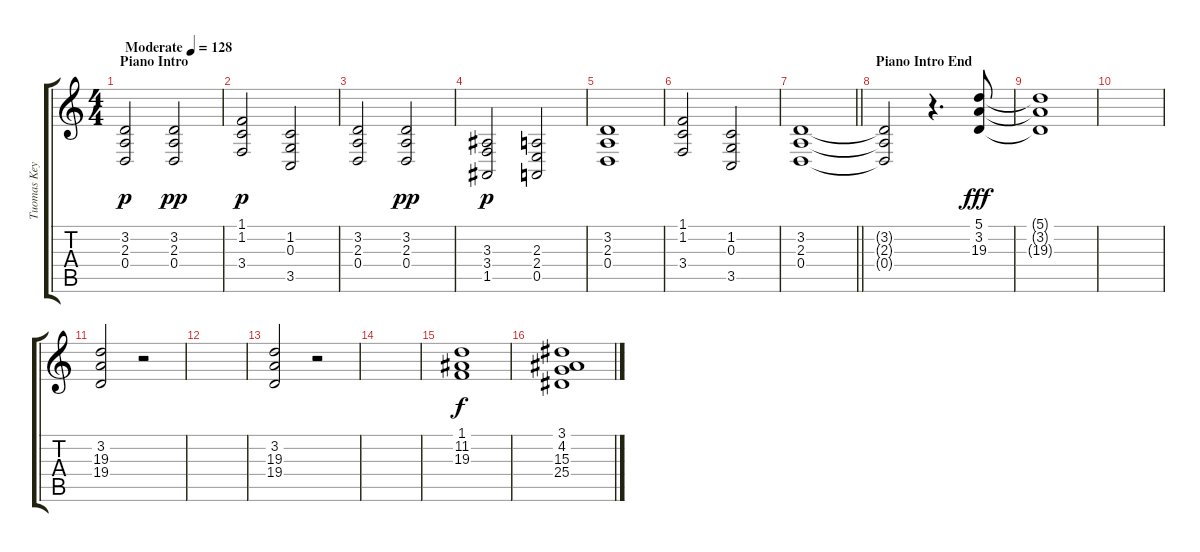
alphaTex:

\track ("Tuomas Keyboard 3" "Tuomas Key") {instrument choiraahs}
\staff {score tabs}
\tuning (E4 B3 G3 D3 A2 E2) {hide}
\ts (4 4)
\section ("" "Piano Intro")
\tempo (128 "Moderate")
\clef g2
\ks c
(3.2 2.3 0.4).2{dy p instrument choiraahs} (3.2 2.3 0.4).2{dy pp} |
(1.1 1.2 3.4).2{dy p} (1.2 0.3 3.5).2 |
(3.2 2.3 0.4).2 (3.2 2.3 0.4).2{dy pp} |
(3.3 3.4 1.5).2{dy p} (2.3 2.4 0.5).2 |
(3.2 2.3 0.4).1 |
(1.1 1.2 3.4).2 (1.2 0.3 3.5).2 |
\barLineRight lightlight
(3.2 2.3 0.4).1 |
\section ("" "Piano Intro End")
(3.2{t} 2.3{t} 0.4{t}).2 r.4{d} (5.1 3.2 19.3).8{dy fff volume 10 instrument stringensemble1} |
(5.1{t} 3.2{t} 19.3{t}).1 |
|
(3.2 19.3 19.4).2{volume 16 instrument choiraahs} r.2 |
|
(3.2 19.3 19.4).2 r.2 |
|
(1.1 11.2 19.3).1{dy f instrument stringensemble1} |
(3.1 4.2 15.3 25.4).1
